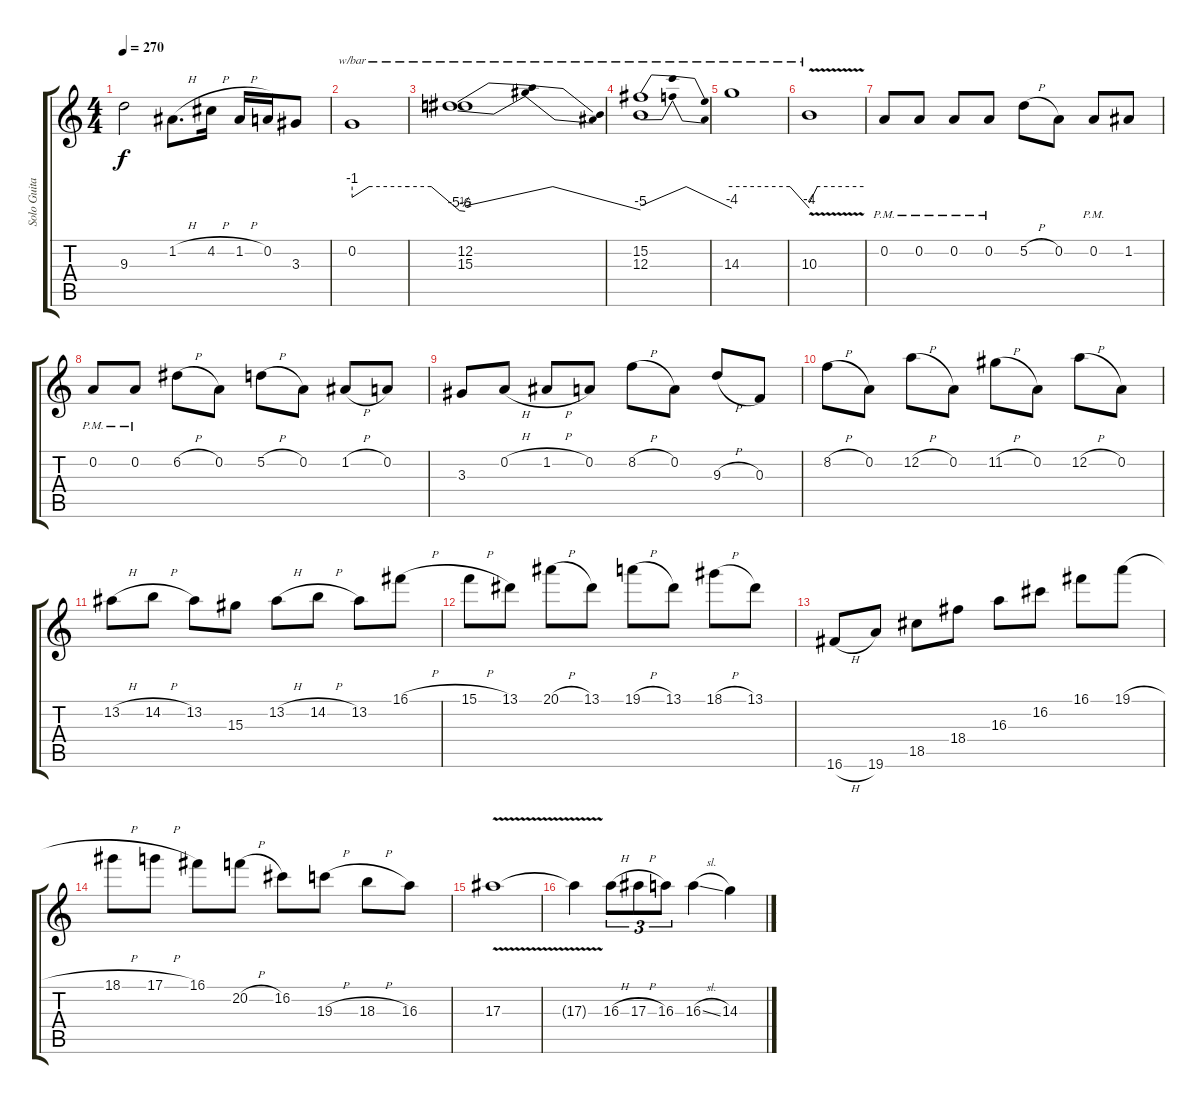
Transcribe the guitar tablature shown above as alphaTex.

\track ("Solo Guitar" "Solo Guita") {instrument overdrivenguitar}
\staff {score tabs}
\tuning (D4 A3 F3 C3 G2 D2) {hide}
\ts (4 4)
\tempo 270
\clef g2
\ks c
9.3.2{dy f} 1.2{h}.8{d} 4.2{h}.16 1.2{h}.16 0.2.16 3.3.8 |
0.2.1{tbe (custom default 0 -4 9 0 30 0 42 0 57 -22 60 -24)} |
(12.2 15.3).1{tbe (dip default 0 -12 12 0 46 0 60 -20)} |
(15.2 12.3).1{tbe (dip default 0 -12 9 0 45 0 60 -16)} |
14.3.1{tbe (custom default 0 0 45 0 60 -16)} |
10.3{v}.1{tbe (custom default 0 -8 9 0 60 0)} |
0.2{pm}.8 0.2{pm}.8 0.2{pm}.8 0.2{pm}.8 5.2{h}.8 0.2.8 0.2{pm}.8 1.2.8 |
0.2{pm}.8 0.2{pm}.8 6.2{h}.8 0.2.8 5.2{h}.8 0.2.8 1.2{h}.8 0.2.8 |
3.3.8 0.2{h}.8 1.2{h}.8 0.2.8 8.2{h}.8 0.2.8 9.3{h}.8 0.3.8 |
8.2{h}.8 0.2.8 12.2{h}.8 0.2.8 11.2{h}.8 0.2.8 12.2{h}.8 0.2.8 |
13.2{h}.8 14.2{h}.8 13.2.8 15.3.8 13.2{h}.8 14.2{h}.8 13.2.8 16.1{h}.8 |
15.1{h}.8 13.1.8 20.1{h}.8 13.1.8 19.1{h}.8 13.1.8 18.1{h}.8 13.1.8 |
16.6{h}.8 19.6.8 18.5.8 18.4.8 16.3.8 16.2.8 16.1.8 19.1{h}.8 |
18.1{h}.8 17.1{h}.8 16.1.8 20.2{h}.8 16.2.8 19.3{h}.8 18.3{h}.8 16.3.8 |
17.3{v}.1 |
17.3{t}.4 16.3{h}.8{tu (3 2)} 17.3{h}.8{tu (3 2)} 16.3.8{tu (3 2)} 16.3{sl}.4 14.3.4
